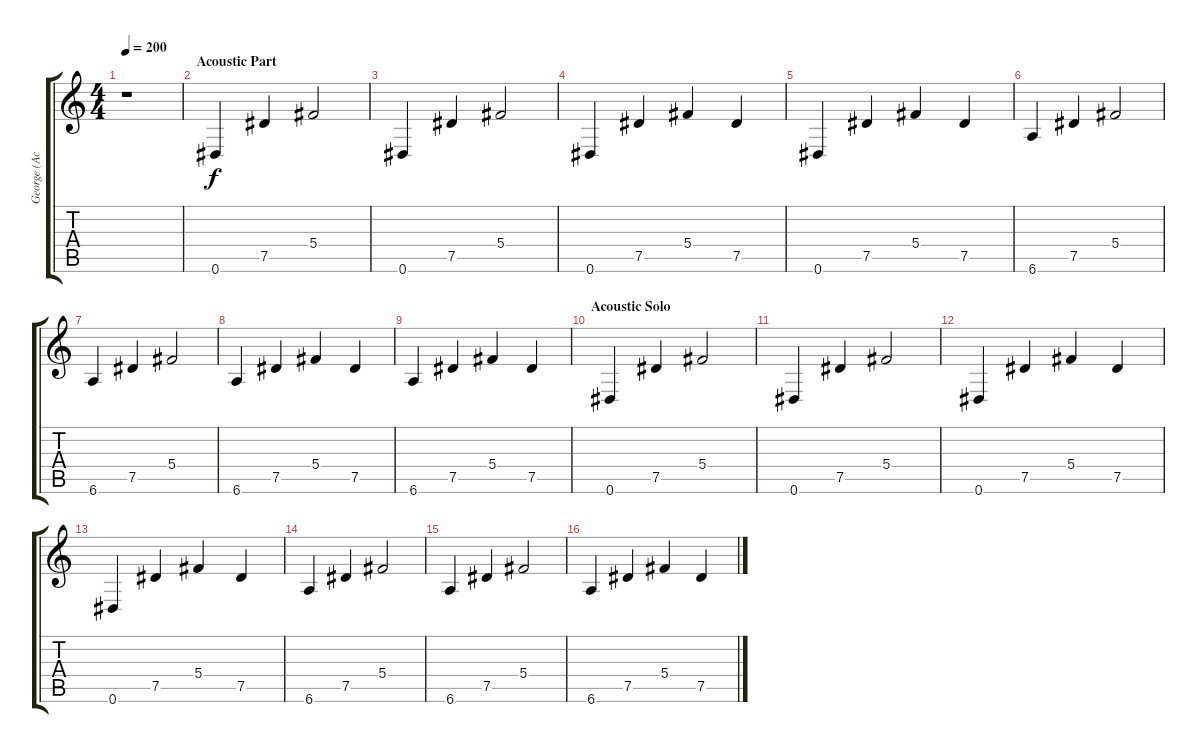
\track ("George (Acoustic Guitar)" "George (Ac") {instrument acousticguitarsteel}
\staff {score tabs}
\tuning (Eb4 Bb3 Gb3 Db3 Ab2 Eb2) {hide}
\ts (4 4)
\tempo 200
\clef g2
\ks c
r.1{dy f} |
\section ("" "Acoustic Part")
0.6.4 7.5.4 5.4.2 |
0.6.4 7.5.4 5.4.2 |
0.6.4 7.5.4 5.4.4 7.5.4 |
0.6.4 7.5.4 5.4.4 7.5.4 |
6.6.4 7.5.4 5.4.2 |
6.6.4 7.5.4 5.4.2 |
6.6.4 7.5.4 5.4.4 7.5.4 |
6.6.4 7.5.4 5.4.4 7.5.4 |
\section ("" "Acoustic Solo")
0.6.4 7.5.4 5.4.2 |
0.6.4 7.5.4 5.4.2 |
0.6.4 7.5.4 5.4.4 7.5.4 |
0.6.4 7.5.4 5.4.4 7.5.4 |
6.6.4 7.5.4 5.4.2 |
6.6.4 7.5.4 5.4.2 |
6.6.4 7.5.4 5.4.4 7.5.4
